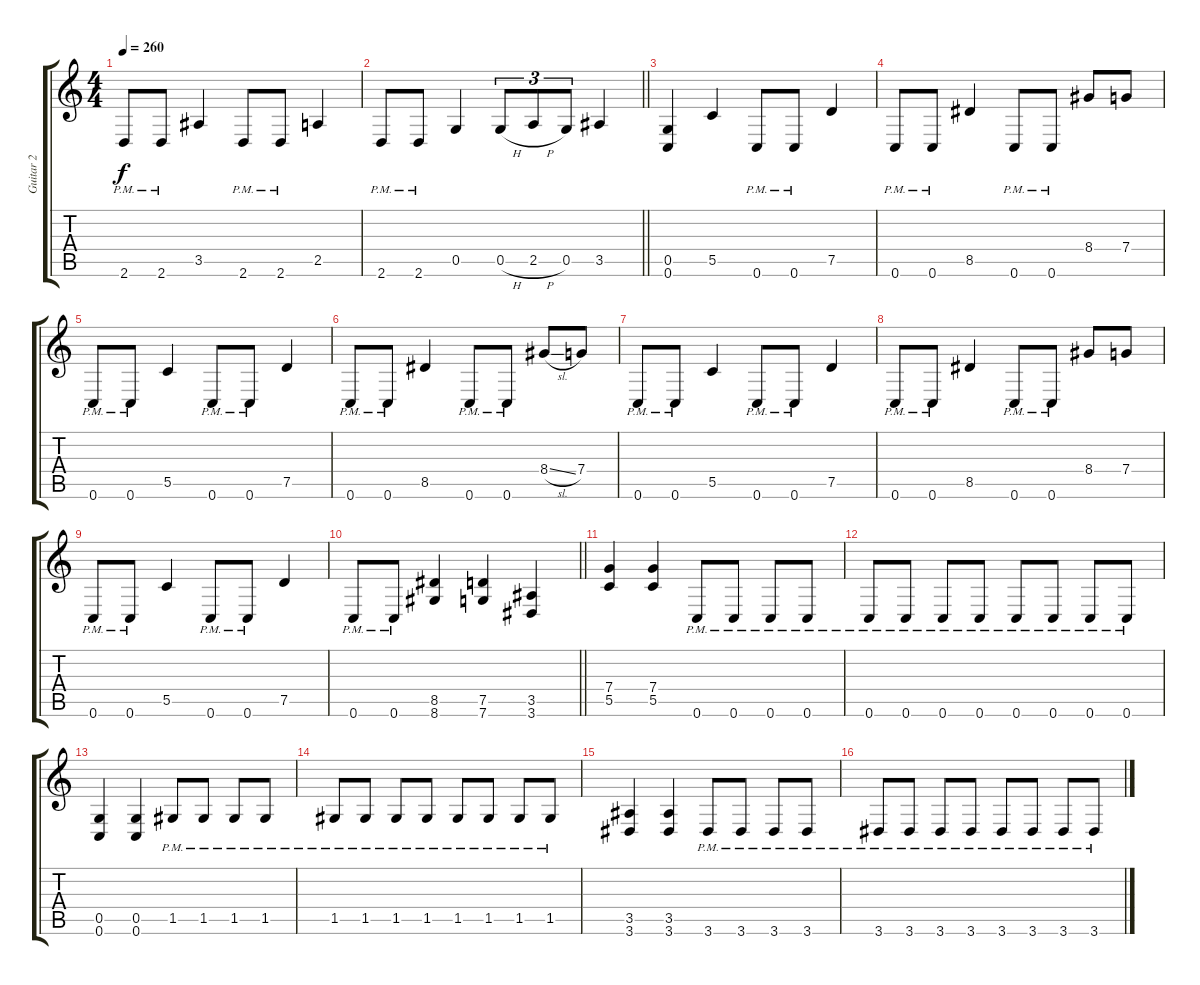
\track ("Guitar 2" "Guitar 2") {instrument distortionguitar}
\staff {score tabs}
\tuning (D4 A3 F3 C3 G2 C2) {hide}
\ts (4 4)
\tempo 260
\clef g2
\ks c
2.6{pm}.8{dy f} 2.6{pm}.8 3.5.4 2.6{pm}.8 2.6{pm}.8 2.5.4 |
\barLineRight lightlight
2.6{pm}.8 2.6{pm}.8 0.5.4 0.5{h}.8{tu (3 2)} 2.5{h}.8{tu (3 2)} 0.5.8{tu (3 2)} 3.5.4 |
(0.5 0.6).4{balance 12} 5.5.4 0.6{pm}.8 0.6{pm}.8 7.5.4 |
0.6{pm}.8 0.6{pm}.8 8.5.4 0.6{pm}.8 0.6{pm}.8 8.4.8 7.4.8 |
0.6{pm}.8 0.6{pm}.8 5.5.4 0.6{pm}.8 0.6{pm}.8 7.5.4 |
0.6{pm}.8 0.6{pm}.8 8.5.4 0.6{pm}.8 0.6{pm}.8 8.4{sl}.8 7.4.8 |
0.6{pm}.8 0.6{pm}.8 5.5.4 0.6{pm}.8 0.6{pm}.8 7.5.4 |
0.6{pm}.8 0.6{pm}.8 8.5.4 0.6{pm}.8 0.6{pm}.8 8.4.8 7.4.8 |
0.6{pm}.8 0.6{pm}.8 5.5.4 0.6{pm}.8 0.6{pm}.8 7.5.4 |
\barLineRight lightlight
0.6{pm}.8 0.6{pm}.8 (8.5 8.6).4 (7.5 7.6).4 (3.5 3.6).4 |
(7.4 5.5).4{balance 16} (7.4 5.5).4 0.6{pm}.8 0.6{pm}.8 0.6{pm}.8 0.6{pm}.8 |
0.6{pm}.8 0.6{pm}.8 0.6{pm}.8 0.6{pm}.8 0.6{pm}.8 0.6{pm}.8 0.6{pm}.8 0.6{pm}.8 |
(0.5 0.6).4 (0.5 0.6).4 1.5{pm}.8 1.5{pm}.8 1.5{pm}.8 1.5{pm}.8 |
1.5{pm}.8 1.5{pm}.8 1.5{pm}.8 1.5{pm}.8 1.5{pm}.8 1.5{pm}.8 1.5{pm}.8 1.5{pm}.8 |
(3.5 3.6).4 (3.5 3.6).4 3.6{pm}.8 3.6{pm}.8 3.6{pm}.8 3.6{pm}.8 |
3.6{pm}.8 3.6{pm}.8 3.6{pm}.8 3.6{pm}.8 3.6{pm}.8 3.6{pm}.8 3.6{pm}.8 3.6{pm}.8
